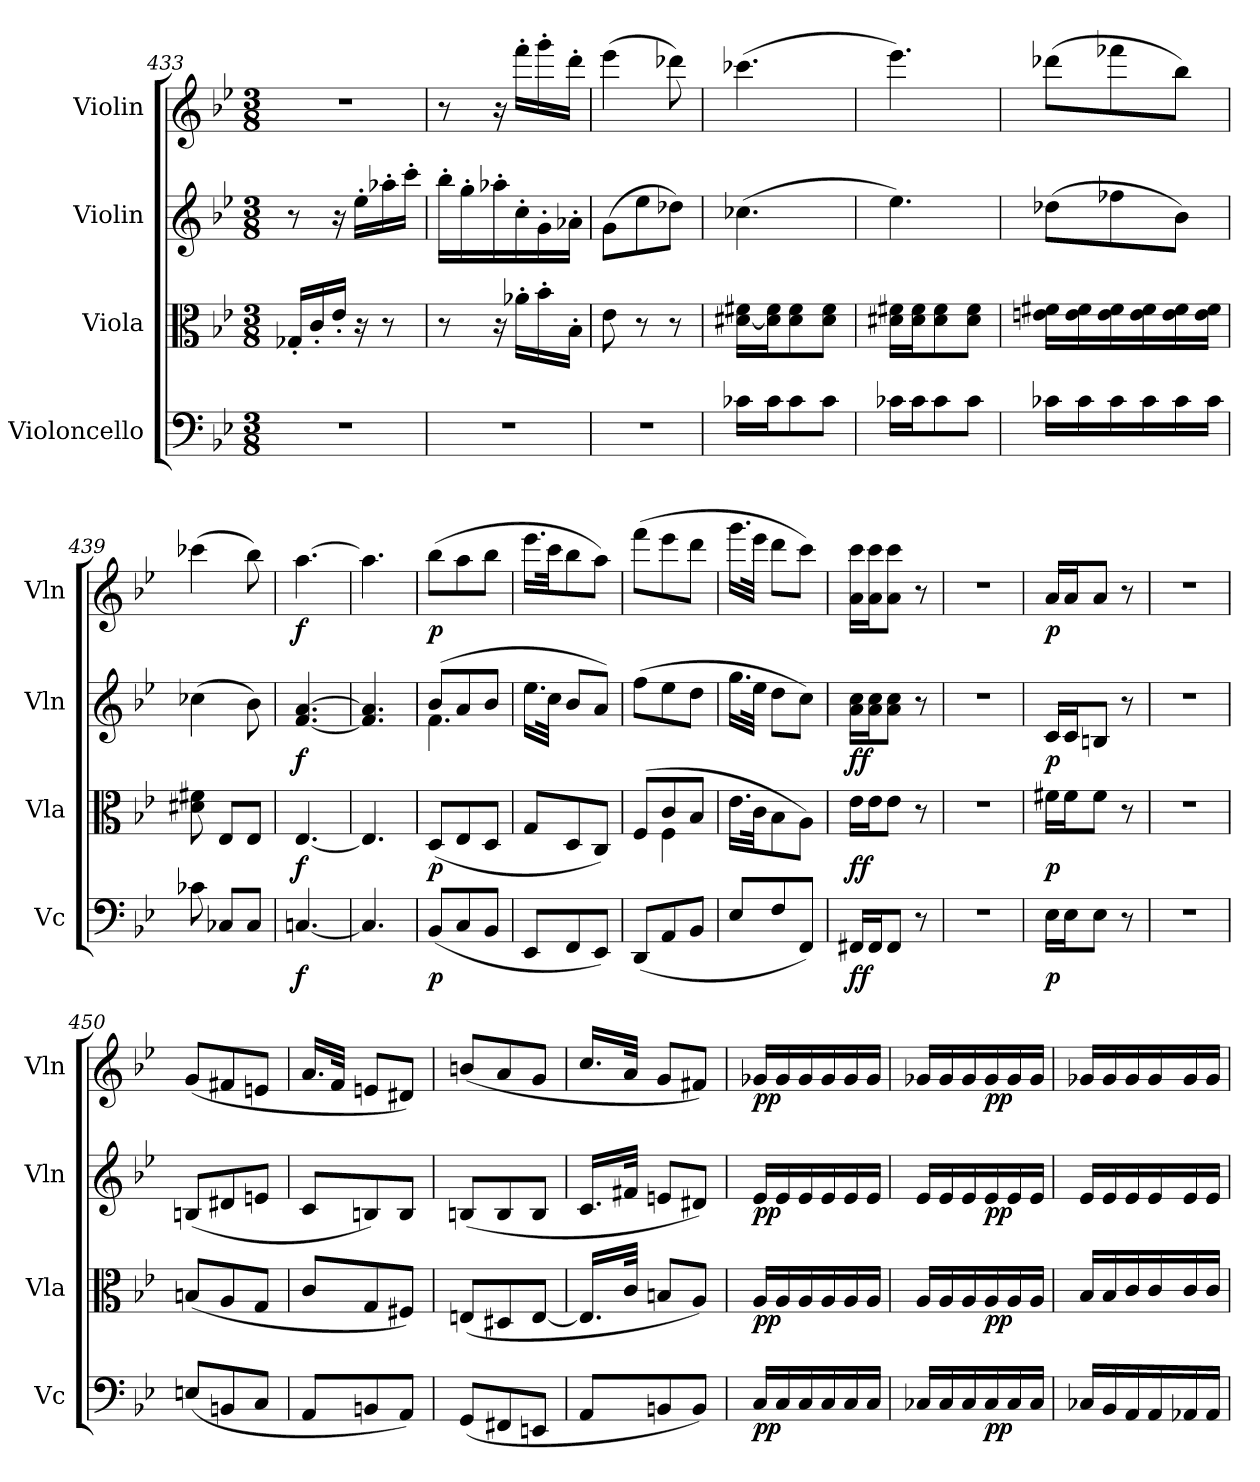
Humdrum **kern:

**kern	**dynam	**kern	**dynam	**kern	**dynam	**kern	**dynam
*part4	*part4	*part3	*part3	*part2	*part2	*part1	*part1
*staff4	*staff4	*staff3	*staff3	*staff2	*staff2	*staff1	*staff1
*I"Violoncello	*	*I"Viola	*	*I"Violin	*	*I"Violin	*
*I'Vc	*	*I'Vla	*	*I'Vln	*	*I'Vln	*
*clefF4	*	*clefC3	*	*clefG2	*	*clefG2	*
*k[b-e-]	*	*k[b-e-]	*	*k[b-e-]	*	*k[b-e-]	*
*B-:	*	*B-:	*	*B-:	*	*B-:	*
*M3/8	*	*M3/8	*	*M3/8	*	*M3/8	*
=433	=433	=433	=433	=433	=433	=433	=433
4.r	.	16G-X'/LL	.	8r	.	4.r	.
.	.	16c'/	.	.	.	.	.
.	.	16e-'/JJ	.	16r	.	.	.
.	.	16r	.	16ee-'\LL	.	.	.
.	.	8r	.	16aa-X'\	.	.	.
.	.	.	.	16ccc'\JJ	.	.	.
=434	=434	=434	=434	=434	=434	=434	=434
4.r	.	8r	.	16bb-'\LL	.	8r	.
.	.	.	.	16gg'\	.	.	.
.	.	16r	.	16aa-X'\	.	16r	.
.	.	16a-X'\LL	.	16cc'\	.	16fff'\LL	.
.	.	16b-'\	.	16g'/	.	16ggg'\	.
.	.	16B-'\JJ	.	16a-X'/JJ	.	16ddd'\JJ	.
=435	=435	=435	=435	=435	=435	=435	=435
4.r	.	8e-\	.	(8g/L	.	(4eee-\	.
.	.	8r	.	8ee-\	.	.	.
.	.	8r	.	8dd-X\J)	.	8ddd-X\)	.
=436	=436	=436	=436	=436	=436	=436	=436
16c-X\LL	.	[16d#X\ 16f#X\LL	.	(4.cc-X\	.	(4.ccc-X\	.
16c-\J	.	16d#]\ 16f#\J	.	.	.	.	.
8c-\	.	8d#\ 8f#\	.	.	.	.	.
8c-\J	.	8d#\ 8f#\J	.	.	.	.	.
=437	=437	=437	=437	=437	=437	=437	=437
16c-X\LL	.	16d#X\ 16f#X\LL	.	4.ee-\)	.	4.eee-\)	.
16c-\J	.	16d#\ 16f#\J	.	.	.	.	.
8c-\	.	8d#\ 8f#\	.	.	.	.	.
8c-\J	.	8d#\ 8f#\J	.	.	.	.	.
=438	=438	=438	=438	=438	=438	=438	=438
16c-X\LL	.	16en\ 16f#X\LL	.	(8dd-X\L	.	(8ddd-X\L	.
16c-\	.	16e\ 16f#\	.	.	.	.	.
16c-\	.	16e\ 16f#\	.	8ff-X\	.	8fff-X\	.
16c-\	.	16e\ 16f#\	.	.	.	.	.
16c-\	.	16e\ 16f#\	.	8b-\J)	.	8bb-\J)	.
16c-\JJ	.	16e\ 16f#\JJ	.	.	.	.	.
=439	=439	=439	=439	=439	=439	=439	=439
8c-X\	.	8d#X\ 8f#X\	.	(4cc-X\	.	(4ccc-X\	.
8C-X/L	.	8E-/L	.	.	.	.	.
8C-/J	.	8E-/J	.	8b-\)	.	8bb-\)	.
=440	=440	=440	=440	=440	=440	=440	=440
[4.Cn/	f	[4.E-/	f	[4.f/ [4.a/	f	[4.aa\	f
=441	=441	=441	=441	=441	=441	=441	=441
4.C/]	.	4.E-/]	.	4.f]/ 4.a]/	.	4.aa\]	.
=442	=442	=442	=442	=442	=442	=442	=442
*	*	*	*	*^	*	*	*
(8BB-/L	p	(8D/L	p	(8b-/L	4.f\	.	(8bb-\L	p
8C/	.	8E-/	.	8a/	.	.	8aa\	.
8BB-/J	.	8D/J	.	8b-/J	.	.	8bb-\J	.
*	*	*	*	*v	*v	*	*	*
=443	=443	=443	=443	=443	=443	=443	=443
8EE-/L	.	8G/L	.	16.ee-\LL	.	16.eee-\LL	.
.	.	.	.	32cc\JJk	.	32ccc\JK	.
8FF/	.	8D/	.	8b-/L	.	8bb-\	.
8EE-/J)	.	8C/J)	.	8a/J)	.	8aa\J)	.
=444	=444	=444	=444	=444	=444	=444	=444
*	*	*^	*	*	*	*	*
(8DD/L	.	(8F/L	8ryy	.	(8ff\L	.	(8fff\L	.
8AA/	.	8c/	4F\	.	8ee-\	.	8eee-\	.
8BB-/J	.	8B-/J	.	.	8dd\J	.	8ddd\J	.
*	*	*v	*v	*	*	*	*	*
=445	=445	=445	=445	=445	=445	=445	=445
8E-/L	.	16.e-\LL	.	16.gg\LL	.	16.ggg\LL	.
.	.	32c\JK	.	32ee-\JJk	.	32eee-\JJk	.
8F/	.	8B-\	.	8dd\L	.	8ddd\L	.
8FF/J)	.	8A\J)	.	8cc\J)	.	8ccc\J)	.
=446	=446	=446	=446	=446	=446	=446	=446
16FF#X/LL	ff	16e-\LL	ff	16a\ 16cc\LL	ff	16a\ 16ccc\LL	.
16FF#/J	.	16e-\J	.	16a\ 16cc\J	.	16a\ 16ccc\J	.
8FF#/J	.	8e-\J	.	8a\ 8cc\J	.	8a\ 8ccc\J	.
8r	.	8r	.	8r	.	8r	.
=447	=447	=447	=447	=447	=447	=447	=447
4.r	.	4.r	.	4.r	.	4.r	.
=448	=448	=448	=448	=448	=448	=448	=448
16E-\LL	p	16f#X\LL	p	16c/LL	p	16a/LL	p
16E-\J	.	16f#\J	.	16c/J	.	16a/J	.
8E-\J	.	8f#\J	.	8Bn/J	.	8a/J	.
8r	.	8r	.	8r	.	8r	.
=449	=449	=449	=449	=449	=449	=449	=449
4.r	.	4.r	.	4.r	.	4.r	.
=450	=450	=450	=450	=450	=450	=450	=450
(8En/L	.	(8Bn/L	.	(8Bn/L	.	(8g/L	.
8BBn/	.	8A/	.	8d#X/	.	8f#X/	.
8C/J	.	8G/J	.	8en/J	.	8en/J	.
=451	=451	=451	=451	=451	=451	=451	=451
8AA/L	.	8c/L	.	8c/L	.	16.a/LL	.
.	.	.	.	.	.	32f/JJk	.
8BBn/	.	8G/	.	8Bn/)	.	8en/L	.
8AA/J)	.	8F#X/J)	.	8B/J	.	8d#X/J)	.
=452	=452	=452	=452	=452	=452	=452	=452
(8GG/L	.	(8En/L	.	(8Bn/L	.	(8bn/L	.
8FF#X/	.	8D#X/	.	8B/	.	8a/	.
8EEn/J	.	[8E/J	.	8B/J	.	8g/J	.
=453	=453	=453	=453	=453	=453	=453	=453
8AA/L	.	16.E/LL]	.	16.c/LL	.	16.cc/LL	.
.	.	32c/JJk	.	32f#X/JJk	.	32a/JJk	.
8BBn/	.	8Bn/L	.	8en/L	.	8g/L	.
8BB/J)	.	8A/J)	.	8d#X/J)	.	8f#X/J)	.
=454	=454	=454	=454	=454	=454	=454	=454
16C/LL	pp	16A/LL	pp	16e-/LL	pp	16g-X/LL	pp
16C/	.	16A/	.	16e-/	.	16g-/	.
16C/	.	16A/	.	16e-/	.	16g-/	.
16C/	.	16A/	.	16e-/	.	16g-/	.
16C/	.	16A/	.	16e-/	.	16g-/	.
16C/JJ	.	16A/JJ	.	16e-/JJ	.	16g-/JJ	.
=455	=455	=455	=455	=455	=455	=455	=455
16C-X/LL	.	16A/LL	.	16e-/LL	.	16g-X/LL	.
16C-/	.	16A/	.	16e-/	.	16g-/	.
16C-/	.	16A/	.	16e-/	.	16g-/	.
16C-/	pp	16A/	pp	16e-/	pp	16g-/	pp
16C-/	.	16A/	.	16e-/	.	16g-/	.
16C-/JJ	.	16A/JJ	.	16e-/JJ	.	16g-/JJ	.
=456	=456	=456	=456	=456	=456	=456	=456
16C-X/LL	.	16B-/LL	.	16e-/LL	.	16g-X/LL	.
16BB-/	.	16B-/	.	16e-/	.	16g-/	.
16AA/	.	16c/	.	16e-/	.	16g-/	.
16AA/	.	16c/	.	16e-/	.	16g-/	.
16AA-X/	.	16c/	.	16e-/	.	16g-/	.
16AA-/JJ	.	16c/JJ	.	16e-/JJ	.	16g-/JJ	.
=	=	=	=	=	=	=	=
*-	*-	*-	*-	*-	*-	*-	*-
